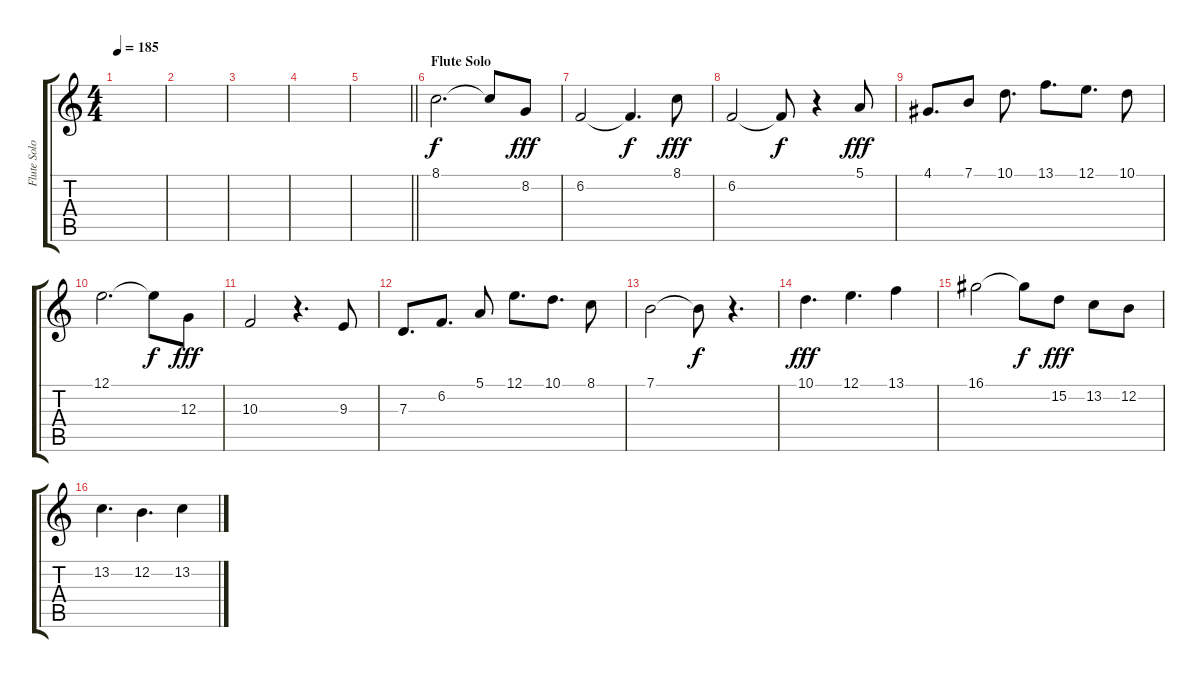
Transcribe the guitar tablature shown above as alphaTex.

\track ("Flute Solo" "Flute Solo") {instrument panflute}
\staff {score tabs}
\tuning (E4 B3 G3 D3 A2 E2) {hide}
\ts (4 4)
\tempo 185
\clef g2
\ks c
|
|
|
|
\barLineRight lightlight
|
\section ("" "Flute Solo")
8.1.2{d} 8.1{t}.8{dy f} 8.2.8{dy fff} |
6.2.2 6.2{t}.4{d dy f} 8.1.8{dy fff} |
6.2.2 6.2{t}.8{dy f} r.4 5.1.8{dy fff} |
4.1.8{d} 7.1.8 10.1.8{d} 13.1.8{d} 12.1.8{d} 10.1.8 |
12.1.2{d} 12.1{t}.8{dy f} 12.3.8{dy fff} |
10.3.2 r.4{d} 9.3.8 |
7.3.8{d} 6.2.8{d} 5.1.8 12.1.8{d} 10.1.8{d} 8.1.8 |
7.1.2 7.1{t}.8{dy f} r.4{d} |
10.1.4{d dy fff} 12.1.4{d} 13.1.4 |
16.1.2 16.1{t}.8{dy f} 15.2.8{dy fff} 13.2.8 12.2.8 |
13.2.4{d} 12.2.4{d} 13.2.4
